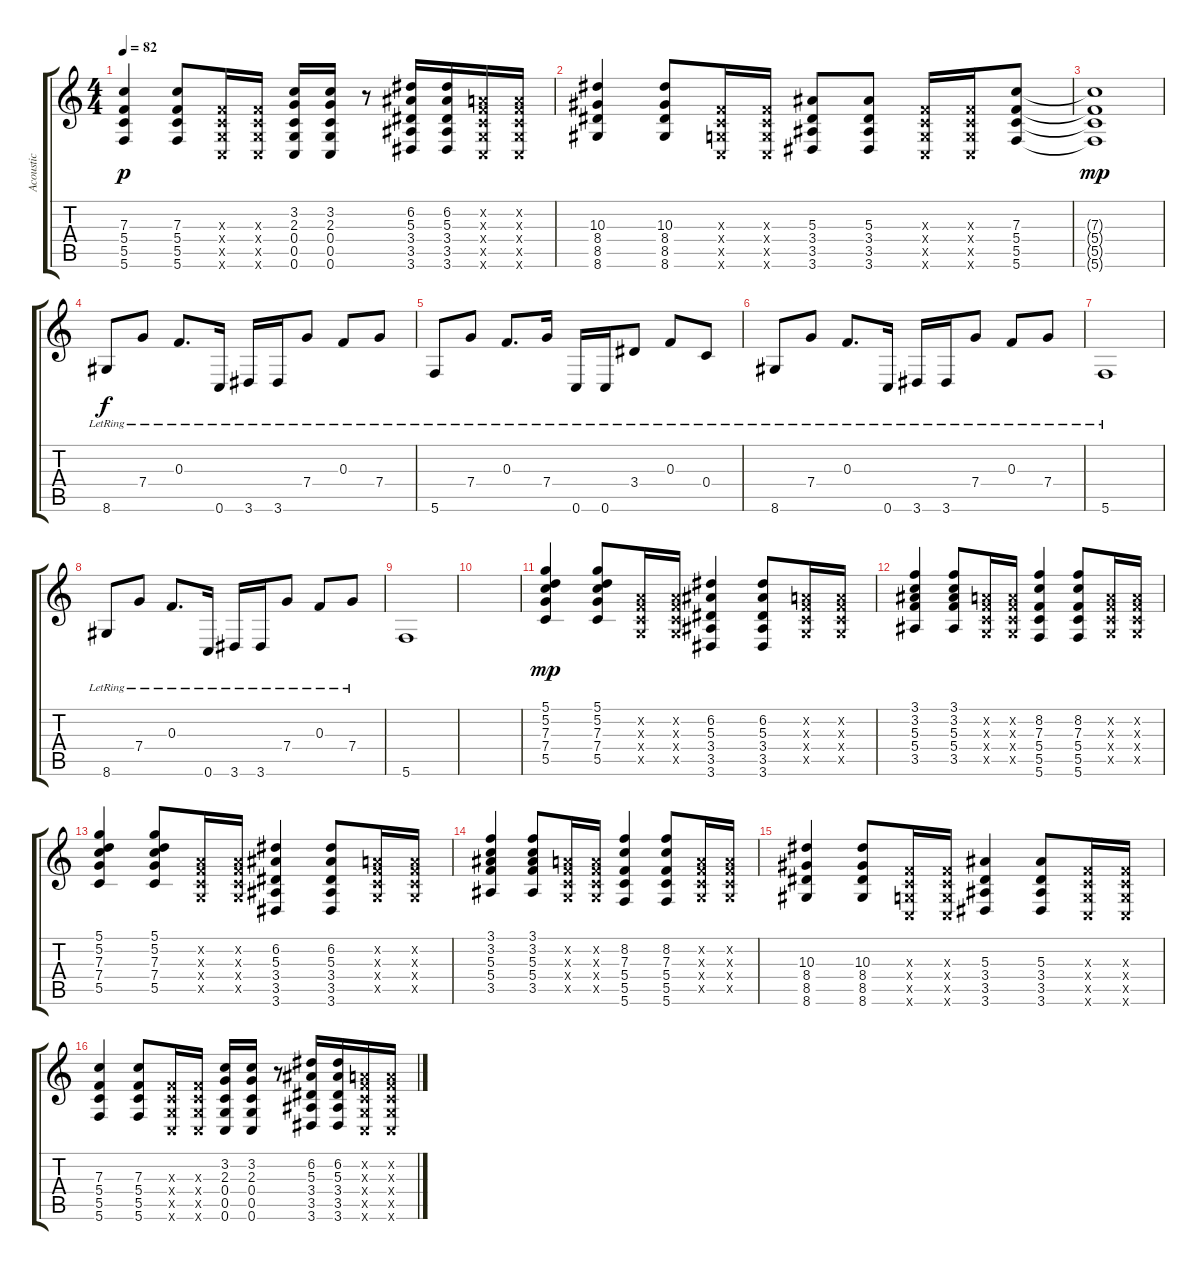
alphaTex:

\track ("Acoustic" "Acoustic") {instrument acousticguitarsteel}
\staff {score tabs}
\tuning (D4 A3 F3 C3 G2 C2) {hide}
\ts (4 4)
\tempo 82
\clef g2
\ks c
(7.3 5.4 5.5 5.6).4{dy p} (7.3 5.4 5.5 5.6).8 (0.3{x} 0.4{x} 0.5{x} 0.6{x}).16 (0.3{x} 0.4{x} 0.5{x} 0.6{x}).16 (3.2 2.3 0.4 0.5 0.6).16 (3.2 2.3 0.4 0.5 0.6).16 r.8 (6.2 5.3 3.4 3.5 3.6).16 (6.2 5.3 3.4 3.5 3.6).16 (0.2{x} 0.3{x} 0.4{x} 0.5{x} 0.6{x}).16 (0.2{x} 0.3{x} 0.4{x} 0.5{x} 0.6{x}).16 |
(10.3 8.4 8.5 8.6).4 (10.3 8.4 8.5 8.6).8 (0.3{x} 0.4{x} 0.5{x} 0.6{x}).16 (0.3{x} 0.4{x} 0.5{x} 0.6{x}).16 (5.3 3.4 3.5 3.6).8 (5.3 3.4 3.5 3.6).8 (0.3{x} 0.4{x} 0.5{x} 0.6{x}).16 (0.3{x} 0.4{x} 0.5{x} 0.6{x}).16 (7.3 5.4 5.5 5.6).8 |
(7.3{t} 5.4{t} 5.5{t} 5.6{t}).1{dy mp} |
8.6{lr}.8{dy f} 7.4{lr}.8 0.3{lr}.8{d} 0.6{lr}.16 3.6{lr}.16 3.6{lr}.16 7.4{lr}.8 0.3{lr}.8 7.4{lr}.8 |
5.6{lr}.8 7.4{lr}.8 0.3{lr}.8{d} 7.4{lr}.16 0.6{lr}.16 0.6{lr}.16 3.4{lr}.8 0.3{lr}.8 0.4{lr}.8 |
8.6{lr}.8 7.4{lr}.8 0.3{lr}.8{d} 0.6{lr}.16 3.6{lr}.16 3.6{lr}.16 7.4{lr}.8 0.3{lr}.8 7.4{lr}.8 |
5.6{lr}.1 |
8.6{lr}.8 7.4{lr}.8 0.3{lr}.8{d} 0.6{lr}.16 3.6{lr}.16 3.6{lr}.16 7.4{lr}.8 0.3{lr}.8 7.4{lr}.8 |
5.6.1 |
|
(5.1 5.2 7.3 7.4 5.5).4{dy mp} (5.1 5.2 7.3 7.4 5.5).8 (0.2{x} 0.3{x} 0.4{x} 0.5{x}).16 (0.2{x} 0.3{x} 0.4{x} 0.5{x}).16 (6.2 5.3 3.4 3.5 3.6).4 (6.2 5.3 3.4 3.5 3.6).8 (0.2{x} 0.3{x} 0.4{x} 0.5{x}).16 (0.2{x} 0.3{x} 0.4{x} 0.5{x}).16 |
(3.1 3.2 5.3 5.4 3.5).4 (3.1 3.2 5.3 5.4 3.5).8 (0.2{x} 0.3{x} 0.4{x} 0.5{x}).16 (0.2{x} 0.3{x} 0.4{x} 0.5{x}).16 (8.2 7.3 5.4 5.5 5.6).4 (8.2 7.3 5.4 5.5 5.6).8 (0.2{x} 0.3{x} 0.4{x} 0.5{x}).16 (0.2{x} 0.3{x} 0.4{x} 0.5{x}).16 |
(5.1 5.2 7.3 7.4 5.5).4 (5.1 5.2 7.3 7.4 5.5).8 (0.2{x} 0.3{x} 0.4{x} 0.5{x}).16 (0.2{x} 0.3{x} 0.4{x} 0.5{x}).16 (6.2 5.3 3.4 3.5 3.6).4 (6.2 5.3 3.4 3.5 3.6).8 (0.2{x} 0.3{x} 0.4{x} 0.5{x}).16 (0.2{x} 0.3{x} 0.4{x} 0.5{x}).16 |
(3.1 3.2 5.3 5.4 3.5).4 (3.1 3.2 5.3 5.4 3.5).8 (0.2{x} 0.3{x} 0.4{x} 0.5{x}).16 (0.2{x} 0.3{x} 0.4{x} 0.5{x}).16 (8.2 7.3 5.4 5.5 5.6).4 (8.2 7.3 5.4 5.5 5.6).8 (0.2{x} 0.3{x} 0.4{x} 0.5{x}).16 (0.2{x} 0.3{x} 0.4{x} 0.5{x}).16 |
(10.3 8.4 8.5 8.6).4 (10.3 8.4 8.5 8.6).8 (0.3{x} 0.4{x} 0.5{x} 0.6{x}).16 (0.3{x} 0.4{x} 0.5{x} 0.6{x}).16 (5.3 3.4 3.5 3.6).4 (5.3 3.4 3.5 3.6).8 (0.3{x} 0.4{x} 0.5{x} 0.6{x}).16 (0.3{x} 0.4{x} 0.5{x} 0.6{x}).16 |
(7.3 5.4 5.5 5.6).4 (7.3 5.4 5.5 5.6).8 (0.3{x} 0.4{x} 0.5{x} 0.6{x}).16 (0.3{x} 0.4{x} 0.5{x} 0.6{x}).16 (3.2 2.3 0.4 0.5 0.6).16 (3.2 2.3 0.4 0.5 0.6).16 r.8 (6.2 5.3 3.4 3.5 3.6).16 (6.2 5.3 3.4 3.5 3.6).16 (0.2{x} 0.3{x} 0.4{x} 0.5{x} 0.6{x}).16 (0.2{x} 0.3{x} 0.4{x} 0.5{x} 0.6{x}).16
